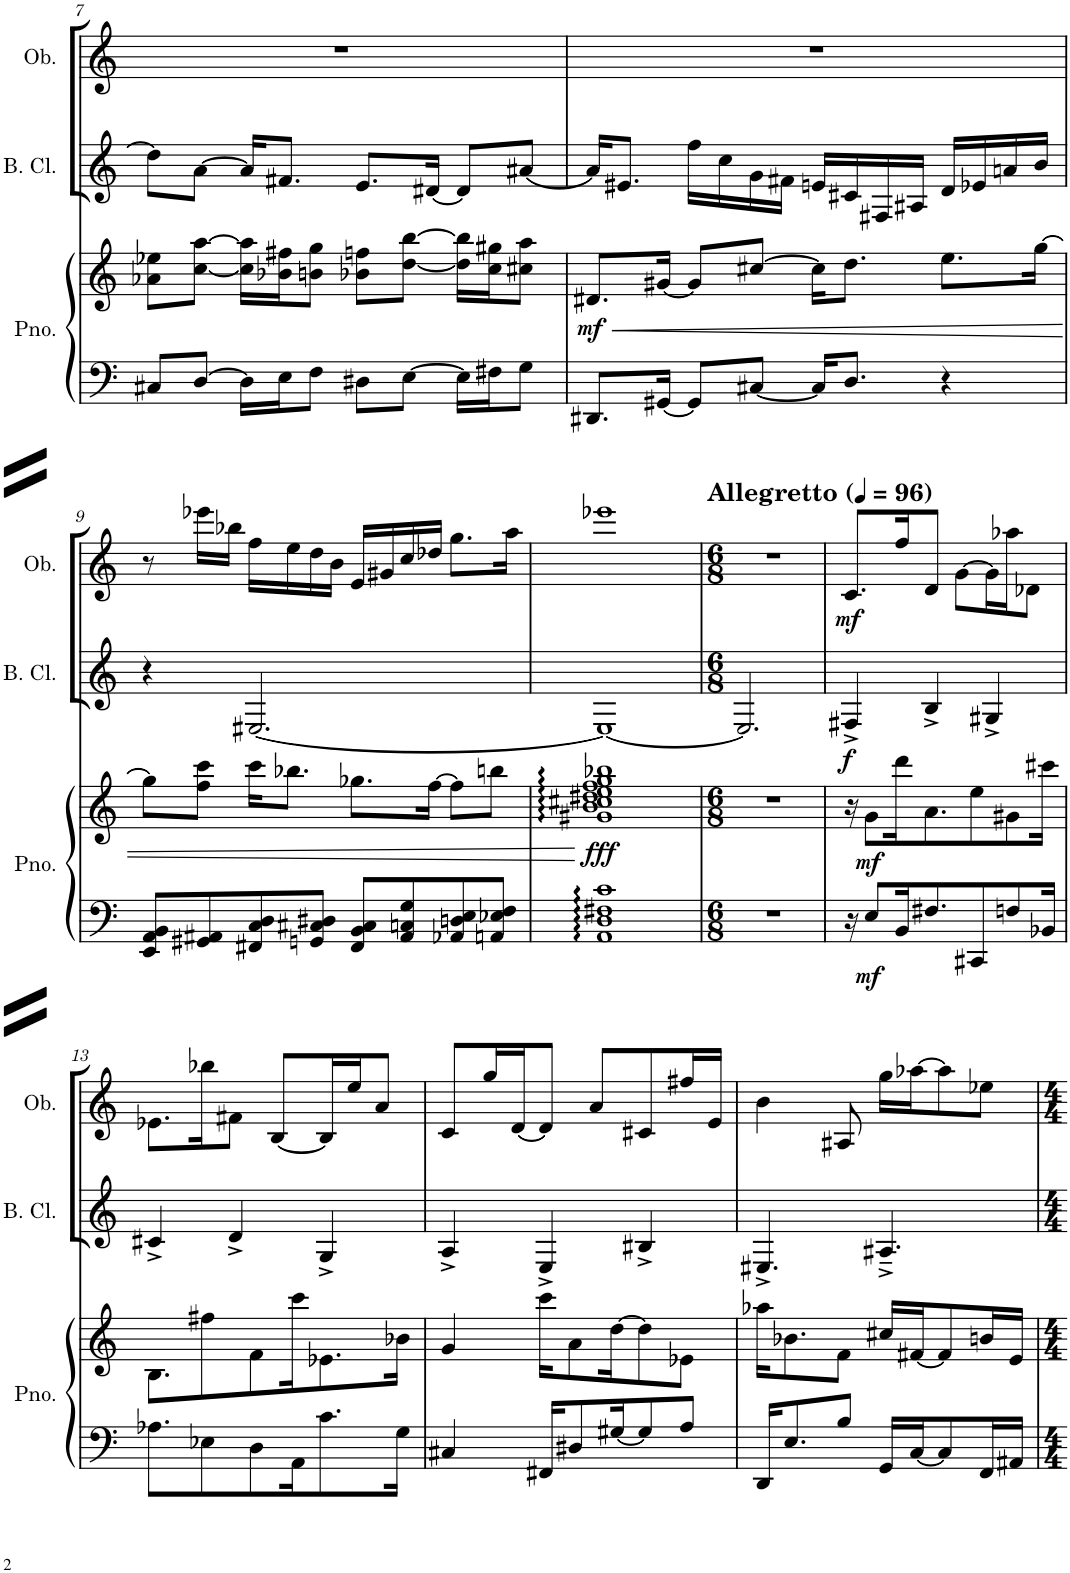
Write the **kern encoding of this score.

**kern	**kern	**dynam	**kern	**dynam	**kern	**dynam
*part3	*part3	*part3	*part2	*part2	*part1	*part1
*staff4	*staff3	*staff3/4	*staff2	*staff2	*staff1	*staff1
*I"Piano	*	*	*I"Bass Clarinet	*	*I"Oboe	*
*I'Pno.	*	*	*I'B. Cl.	*	*I'Ob.	*
!!LO:PB:g=z
*clefF4	*clefG2	*	*clefG2	*	*clefG2	*
*	*	*	*Trd8c14	*	*	*
*k[]	*k[]	*	*k[]	*	*k[]	*
*M4/4	*M4/4	*	*M4/4	*	*M4/4	*
=7	=7	=7	=7	=7	=7	=7
8C#X/L	8a-X\ 8ee-X\L	.	8dd\L]	.	1r	.
[8D/J	[8cc\ [8aa\J	.	[8a\J	.	.	.
16D\LL]	16cc\] 16aa\]LL	.	16a/KL]	.	.	.
16E\J	16b-X\ 16ff#X\J	.	8.f#X/J	.	.	.
8F\J	8bn\ 8gg\J	.	.	.	.	.
8D#X\L	8b-X\ 8ffn\L	.	8.e/L	.	.	.
[8E\J	[8dd\ [8bb\J	.	.	.	.	.
.	.	.	[16d#X/Jk	.	.	.
16E\LL]	16dd\] 16bb\]LL	.	8d#/L]	.	.	.
16F#X\J	16cc\ 16gg#X\J	.	.	.	.	.
8G\J	8cc#X\ 8aa\J	.	[8a#X/J	.	.	.
=8	=8	=8	=8	=8	=8	=8
!	!	!LO:HP:b	!	!	!	!
!	!	!LO:DY:n=1:b	!	!	!	!
8.DD#X/L	8.d#X/L	< mf	16a#/KL]	.	1r	.
.	.	.	8.e#X/J	.	.	.
[16GG#X/Jk	[16g#X/Jk	.	.	.	.	.
8GG#/L]	8g#/L]	.	16ff\LL	.	.	.
.	.	.	16cc\	.	.	.
[8C#X/J	[8cc#X/J	.	16g\	.	.	.
.	.	.	16f#X\JJ	.	.	.
16C#/KL]	16cc#\KL]	.	16en/LL	.	.	.
8.D/J	8.dd\J	.	16c#X/	.	.	.
.	.	.	16F#X/	.	.	.
.	.	.	16A#X/JJ	.	.	.
4r	8.ee\L	.	16d/LL	.	.	.
.	.	.	16e-X/	.	.	.
.	.	.	16an/	.	.	.
.	[16gg\Jk	.	16b/JJ	.	.	.
!!LO:LB:g=z
=9	=9	=9	=9	=9	=9	=9
8EE/ 8AA/ 8BB/L	8gg\L]	.	4r	.	8r	.
8GG#X/ 8AA#X/	8ff\ 8ccc\J	.	.	.	16eee-X\LL	.
.	.	.	.	.	16bb-X\JJ	.
8FF#X/ 8C/ 8D/	16ccc\KL	.	[2.E#X/	.	16ff\LL	.
.	8.bb-X\J	.	.	.	16ee\	.
8GGn/ 8C#X/ 8D#X/J	.	.	.	.	16dd\	.
.	.	.	.	.	16b\JJ	.
8FF#/ 8BB/ 8C#/L	8.gg-X\L	.	.	.	16e/LL	.
.	.	.	.	.	16g#X/	.
8AA#/ 8Cn/ 8G/	.	.	.	.	16cc/	.
.	[16ff\Jk	.	.	.	16dd-X/JJ	.
8AA-X/ 8Dn/ 8E/	8ff\L]	.	.	.	8.gg\L	.
8AAn/ 8E-X/ 8F/J	8bbn\J	.	.	.	.	.
.	.	.	.	.	16aa\Jk	.
.	.	[	.	.	.	.
=10	=10	=10	=10	=10	=10	=10
!	!	!LO:DY:b	!	!	!	!
1AA 1D 1F#X 1c	1g#X 1b 1cc#X 1dd#X 1ee 1ff 1gg 1bb-X	fff	1E#_	.	1eee-X	.
=11	=11	=11	=11	=11	=11	=11
*M6/8	*M6/8	*	*M6/8	*	*M6/8	*
*	*	*	*	*	*MM96	*
!	!	!	!	!	!LO:TX:a:B:t=Allegretto	!
2.r	2.r	.	2.E#/]	.	2.r	.
=12	=12	=12	=12	=12	=12	=12
!	!	!	!	!LO:DY:b	!	!LO:DY:b
16r	16r	.	4F#X^/	f	8.c/L	mf
!	!	!LO:DY:b=2	!	!	!	!
!	!	!LO:DY:n=1:b	!	!	!	!
8E/L	8g\L	mf mf	.	.	.	.
16BB/K	16ddd\K	.	.	.	16ff/K	.
8.F#X/	8.a\	.	4B^/	.	8d/J	.
.	.	.	.	.	[8g\L	.
8CC#X/	8ee\	.	.	.	.	.
.	.	.	4G#X^/	.	16g\L]	.
8Fn/	8g#X\	.	.	.	16aa-X\J	.
.	.	.	.	.	8d-X\J	.
16BB-X/Jk	16ccc#X\Jk	.	.	.	.	.
!!LO:LB:g=z
=13	=13	=13	=13	=13	=13	=13
8.A-X\L	8.B\L	.	4c#X^/	.	8.e-X\L	.
8E-X\	8ff#X\	.	.	.	16bb-X\K	.
.	.	.	4d^/	.	8f#X\J	.
8D\	8f\	.	.	.	.	.
.	.	.	.	.	[8B/L	.
16AA\K	16ccc\K	.	.	.	.	.
8.c\	8.e-X\	.	4G^/	.	16B/L]	.
.	.	.	.	.	16ee/J	.
.	.	.	.	.	8a/J	.
16G\Jk	16b-X\Jk	.	.	.	.	.
=14	=14	=14	=14	=14	=14	=14
4C#X/	4g/	.	4A^/	.	8c/L	.
.	.	.	.	.	16gg/L	.
.	.	.	.	.	[16d/J	.
16FF#X/KL	16ccc\KL	.	4E^/	.	8d/J]	.
8D#X/	8a\	.	.	.	.	.
.	.	.	.	.	8a/L	.
[16G#X/K	[16dd\K	.	.	.	.	.
8G#/]	8dd\]	.	4B#X^/	.	8c#X/	.
8A/J	8e-X\J	.	.	.	16ff#X/L	.
.	.	.	.	.	16e/JJ	.
=15	=15	=15	=15	=15	=15	=15
16DD/KL	16aa-X\KL	.	4.E#X^/	.	4b\	.
8.E/	8.b-X\	.	.	.	.	.
8B/J	8f\J	.	.	.	8A#X/	.
16GG/LL	16cc#X/LL	.	4.A#X~^/	.	16gg\LL	.
[16C/J	[16f#X/J	.	.	.	[16aa-X\J	.
8C/]	8f#/]	.	.	.	8aa-\]	.
16FF/L	16bn/L	.	.	.	8ee-X\J	.
16AA#X/JJ	16e/JJ	.	.	.	.	.
=	=	=	=	=	=	=
*-	*-	*-	*-	*-	*-	*-
